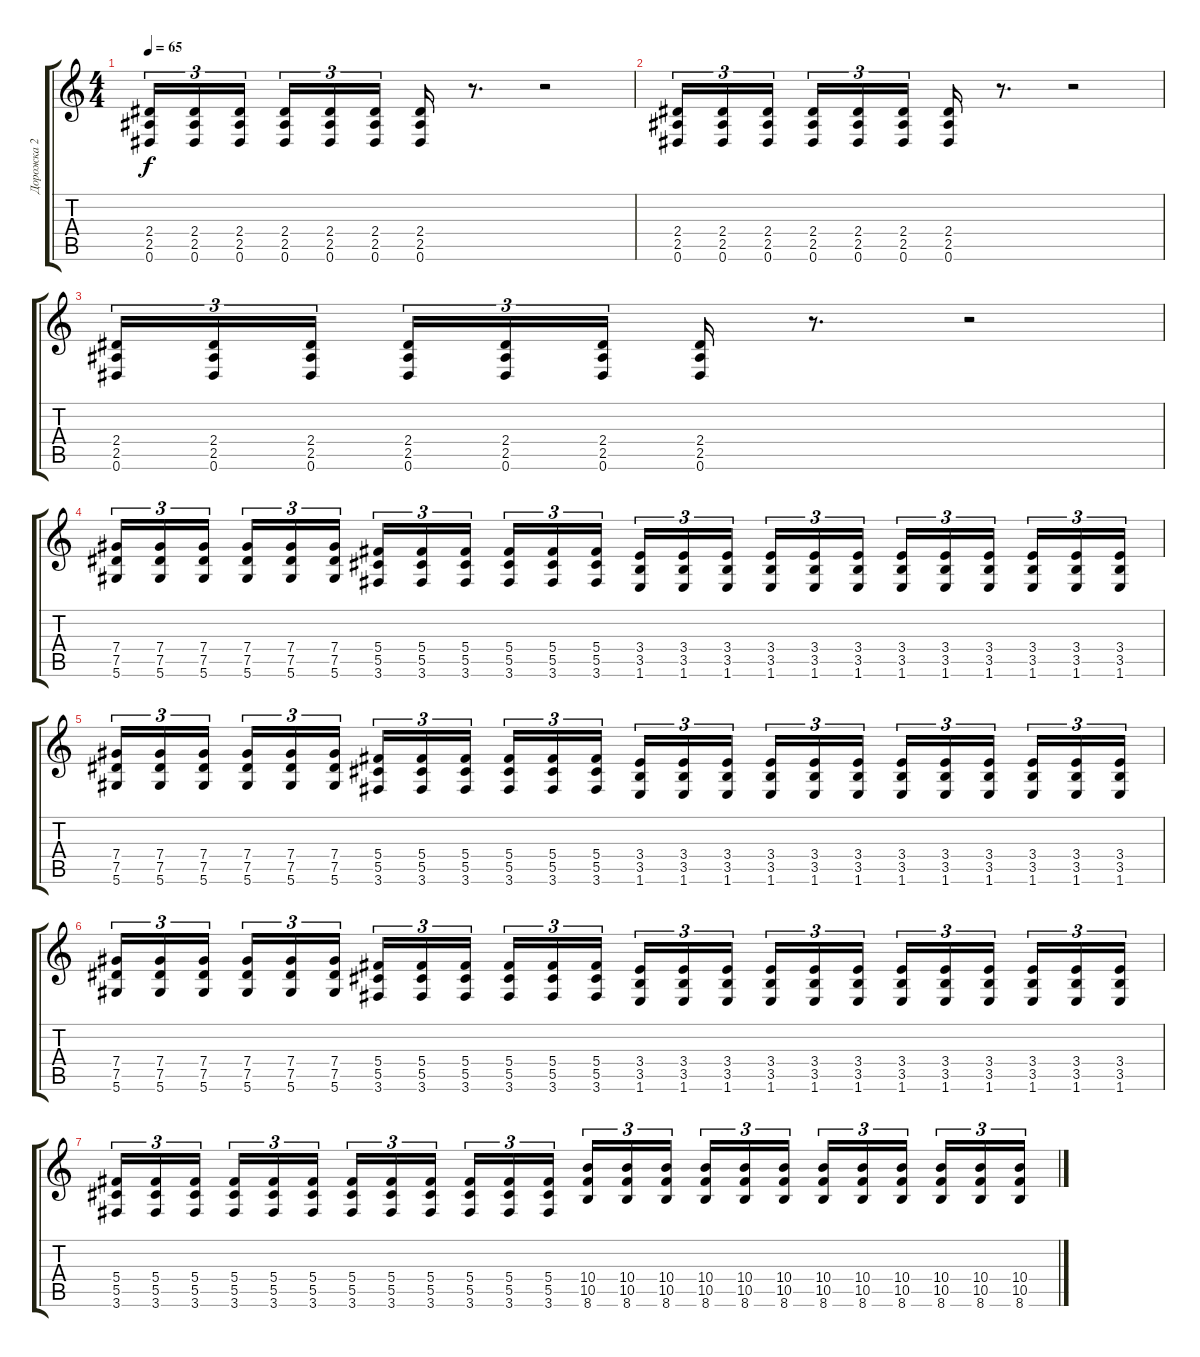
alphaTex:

\track ("Дорожка 2" "Дорожка 2") {instrument distortionguitar}
\staff {score tabs}
\tuning (Eb4 Bb3 Gb3 Db3 Ab2 Eb2) {hide}
\ts (4 4)
\tempo 65
\clef g2
\ks c
(2.4 2.5 0.6).16{tu (3 2) dy f} (2.4 2.5 0.6).16{tu (3 2)} (2.4 2.5 0.6).16{tu (3 2) beam splitsecondary} (2.4 2.5 0.6).16{tu (3 2)} (2.4 2.5 0.6).16{tu (3 2)} (2.4 2.5 0.6).16{tu (3 2)} (2.4 2.5 0.6).16 r.8{d} r.2 |
(2.4 2.5 0.6).16{tu (3 2)} (2.4 2.5 0.6).16{tu (3 2)} (2.4 2.5 0.6).16{tu (3 2) beam splitsecondary} (2.4 2.5 0.6).16{tu (3 2)} (2.4 2.5 0.6).16{tu (3 2)} (2.4 2.5 0.6).16{tu (3 2)} (2.4 2.5 0.6).16 r.8{d} r.2 |
(2.4 2.5 0.6).16{tu (3 2)} (2.4 2.5 0.6).16{tu (3 2)} (2.4 2.5 0.6).16{tu (3 2) beam splitsecondary} (2.4 2.5 0.6).16{tu (3 2)} (2.4 2.5 0.6).16{tu (3 2)} (2.4 2.5 0.6).16{tu (3 2)} (2.4 2.5 0.6).16 r.8{d} r.2 |
(7.4 7.5 5.6).16{tu (3 2)} (7.4 7.5 5.6).16{tu (3 2)} (7.4 7.5 5.6).16{tu (3 2) beam splitsecondary} (7.4 7.5 5.6).16{tu (3 2)} (7.4 7.5 5.6).16{tu (3 2)} (7.4 7.5 5.6).16{tu (3 2)} (5.4 5.5 3.6).16{tu (3 2)} (5.4 5.5 3.6).16{tu (3 2)} (5.4 5.5 3.6).16{tu (3 2) beam splitsecondary} (5.4 5.5 3.6).16{tu (3 2)} (5.4 5.5 3.6).16{tu (3 2)} (5.4 5.5 3.6).16{tu (3 2)} (3.4 3.5 1.6).16{tu (3 2)} (3.4 3.5 1.6).16{tu (3 2)} (3.4 3.5 1.6).16{tu (3 2) beam splitsecondary} (3.4 3.5 1.6).16{tu (3 2)} (3.4 3.5 1.6).16{tu (3 2)} (3.4 3.5 1.6).16{tu (3 2)} (3.4 3.5 1.6).16{tu (3 2)} (3.4 3.5 1.6).16{tu (3 2)} (3.4 3.5 1.6).16{tu (3 2) beam splitsecondary} (3.4 3.5 1.6).16{tu (3 2)} (3.4 3.5 1.6).16{tu (3 2)} (3.4 3.5 1.6).16{tu (3 2)} |
(7.4 7.5 5.6).16{tu (3 2)} (7.4 7.5 5.6).16{tu (3 2)} (7.4 7.5 5.6).16{tu (3 2) beam splitsecondary} (7.4 7.5 5.6).16{tu (3 2)} (7.4 7.5 5.6).16{tu (3 2)} (7.4 7.5 5.6).16{tu (3 2)} (5.4 5.5 3.6).16{tu (3 2)} (5.4 5.5 3.6).16{tu (3 2)} (5.4 5.5 3.6).16{tu (3 2) beam splitsecondary} (5.4 5.5 3.6).16{tu (3 2)} (5.4 5.5 3.6).16{tu (3 2)} (5.4 5.5 3.6).16{tu (3 2)} (3.4 3.5 1.6).16{tu (3 2)} (3.4 3.5 1.6).16{tu (3 2)} (3.4 3.5 1.6).16{tu (3 2) beam splitsecondary} (3.4 3.5 1.6).16{tu (3 2)} (3.4 3.5 1.6).16{tu (3 2)} (3.4 3.5 1.6).16{tu (3 2)} (3.4 3.5 1.6).16{tu (3 2)} (3.4 3.5 1.6).16{tu (3 2)} (3.4 3.5 1.6).16{tu (3 2) beam splitsecondary} (3.4 3.5 1.6).16{tu (3 2)} (3.4 3.5 1.6).16{tu (3 2)} (3.4 3.5 1.6).16{tu (3 2)} |
(7.4 7.5 5.6).16{tu (3 2)} (7.4 7.5 5.6).16{tu (3 2)} (7.4 7.5 5.6).16{tu (3 2) beam splitsecondary} (7.4 7.5 5.6).16{tu (3 2)} (7.4 7.5 5.6).16{tu (3 2)} (7.4 7.5 5.6).16{tu (3 2)} (5.4 5.5 3.6).16{tu (3 2)} (5.4 5.5 3.6).16{tu (3 2)} (5.4 5.5 3.6).16{tu (3 2) beam splitsecondary} (5.4 5.5 3.6).16{tu (3 2)} (5.4 5.5 3.6).16{tu (3 2)} (5.4 5.5 3.6).16{tu (3 2)} (3.4 3.5 1.6).16{tu (3 2)} (3.4 3.5 1.6).16{tu (3 2)} (3.4 3.5 1.6).16{tu (3 2) beam splitsecondary} (3.4 3.5 1.6).16{tu (3 2)} (3.4 3.5 1.6).16{tu (3 2)} (3.4 3.5 1.6).16{tu (3 2)} (3.4 3.5 1.6).16{tu (3 2)} (3.4 3.5 1.6).16{tu (3 2)} (3.4 3.5 1.6).16{tu (3 2) beam splitsecondary} (3.4 3.5 1.6).16{tu (3 2)} (3.4 3.5 1.6).16{tu (3 2)} (3.4 3.5 1.6).16{tu (3 2)} |
(5.4 5.5 3.6).16{tu (3 2)} (5.4 5.5 3.6).16{tu (3 2)} (5.4 5.5 3.6).16{tu (3 2) beam splitsecondary} (5.4 5.5 3.6).16{tu (3 2)} (5.4 5.5 3.6).16{tu (3 2)} (5.4 5.5 3.6).16{tu (3 2)} (5.4 5.5 3.6).16{tu (3 2)} (5.4 5.5 3.6).16{tu (3 2)} (5.4 5.5 3.6).16{tu (3 2) beam splitsecondary} (5.4 5.5 3.6).16{tu (3 2)} (5.4 5.5 3.6).16{tu (3 2)} (5.4 5.5 3.6).16{tu (3 2)} (10.4 10.5 8.6).16{tu (3 2)} (10.4 10.5 8.6).16{tu (3 2)} (10.4 10.5 8.6).16{tu (3 2) beam splitsecondary} (10.4 10.5 8.6).16{tu (3 2)} (10.4 10.5 8.6).16{tu (3 2)} (10.4 10.5 8.6).16{tu (3 2)} (10.4 10.5 8.6).16{tu (3 2)} (10.4 10.5 8.6).16{tu (3 2)} (10.4 10.5 8.6).16{tu (3 2) beam splitsecondary} (10.4 10.5 8.6).16{tu (3 2)} (10.4 10.5 8.6).16{tu (3 2)} (10.4 10.5 8.6).16{tu (3 2)}
